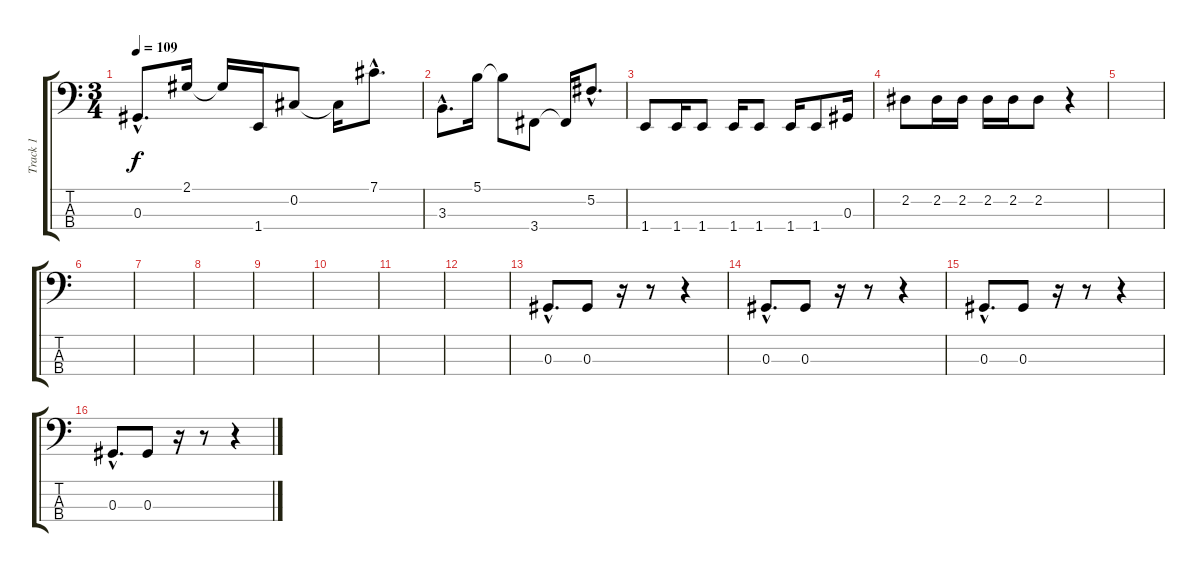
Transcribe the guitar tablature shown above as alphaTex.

\track ("Track 1" "Track 1") {instrument electricbassfinger}
\staff {score tabs}
\tuning (Gb2 Db2 Ab1 Eb1) {hide}
\ts (3 4)
\tempo 109
\clef f4
\ks c
0.3{hac}.8{d dy f} 2.1.16 2.1{t}.16 1.4.16 0.2.8 0.2{t}.16 7.1{hac}.8{d} |
3.3{hac}.8{d} 5.1.16 5.1{t}.8 3.4.8 3.4{t}.16 5.2{hac}.8{d} |
1.4.8 1.4.16 1.4.8 1.4.16 1.4.8 1.4.16 1.4.8 0.3.16 |
2.2.8 2.2.16 2.2.16 2.2.16 2.2.16 2.2.8 r.4 |
|
|
|
|
|
|
|
|
0.3{hac}.8{d} 0.3.8 r.16 r.8 r.4 |
0.3{hac}.8{d} 0.3.8 r.16 r.8 r.4 |
0.3{hac}.8{d} 0.3.8 r.16 r.8 r.4 |
0.3{hac}.8{d} 0.3.8 r.16 r.8 r.4
